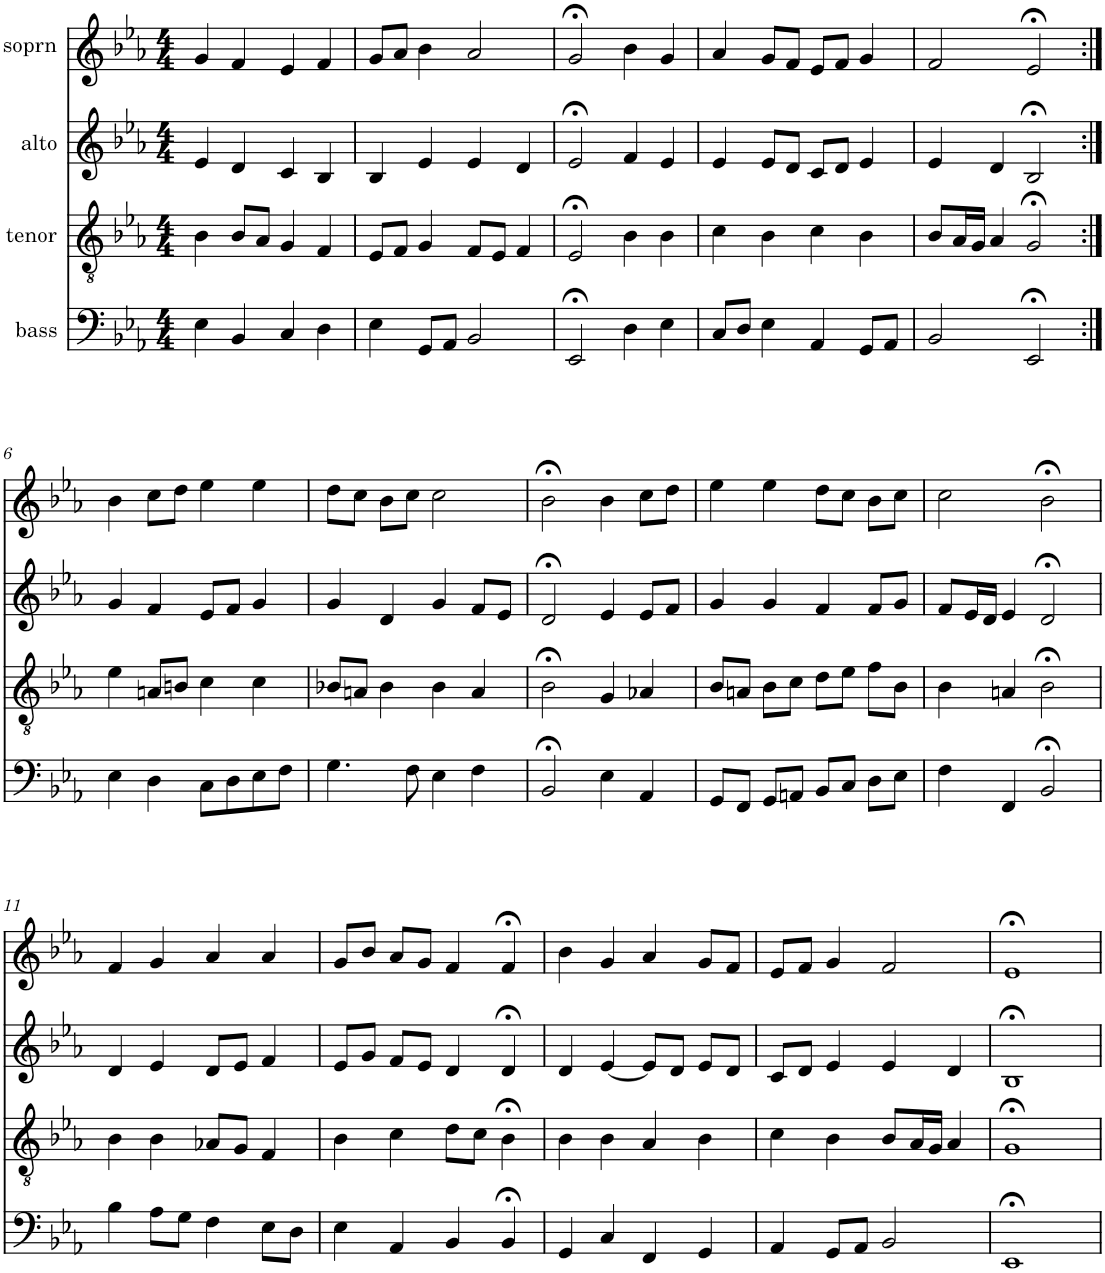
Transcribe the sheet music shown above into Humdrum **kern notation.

**kern	**kern	**kern	**kern
*part4	*part3	*part2	*part1
*staff4	*staff3	*staff2	*staff1
*I"bass	*I"tenor	*I"alto	*I"soprn
*clefF4	*clefGv2	*clefG2	*clefG2
*k[b-e-a-]	*k[b-e-a-]	*k[b-e-a-]	*k[b-e-a-]
*E-:	*E-:	*E-:	*E-:
*M4/4	*M4/4	*M4/4	*M4/4
=1	=1	=1	=1
4E-\	4B-\	4e-/	4g/
4BB-/	8B-/L	4d/	4f/
.	8A-/J	.	.
4C/	4G/	4c/	4e-/
4D\	4F/	4B-/	4f/
=2	=2	=2	=2
4E-\	8E-/L	4B-/	8g/L
.	8F/J	.	8a-/J
8GG/L	4G/	4e-/	4b-\
8AA-/J	.	.	.
2BB-/	8F/L	4e-/	2a-/
.	8E-/J	.	.
.	4F/	4d/	.
=3	=3	=3	=3
2EE-;</	2E-;</	2e-;</	2g;</
4D\	4B-\	4f/	4b-\
4E-\	4B-\	4e-/	4g/
=4	=4	=4	=4
8C/L	4c\	4e-/	4a-/
8D/J	.	.	.
4E-\	4B-\	8e-/L	8g/L
.	.	8d/J	8f/J
4AA-/	4c\	8c/L	8e-/L
.	.	8d/J	8f/J
8GG/L	4B-\	4e-/	4g/
8AA-/J	.	.	.
=5	=5	=5	=5
2BB-/	8B-/L	4e-/	2f/
.	16A-/L	.	.
.	16G/JJ	.	.
.	4A-/	4d/	.
2EE-;</	2G;</	2B-;</	2e-;</
!!LO:LB:g=z
=6:|!	=6:|!	=6:|!	=6:|!
4E-\	4e-\	4g/	4b-\
4D\	8An/L	4f/	8cc\L
.	8Bn/J	.	8dd\J
8C\L	4c\	8e-/L	4ee-\
8D\	.	8f/J	.
8E-\	4c\	4g/	4ee-\
8F\J	.	.	.
=7	=7	=7	=7
4.G\	8B-X/L	4g/	8dd\L
.	8An/J	.	8cc\J
.	4B-\	4d/	8b-\L
8F\	.	.	8cc\J
4E-\	4B-\	4g/	2cc\
4F\	4A/	8f/L	.
.	.	8e-/J	.
=8	=8	=8	=8
2BB-;</	2B-;<\	2d;</	2b-;<\
4E-\	4G/	4e-/	4b-\
4AA-/	4A-X/	8e-/L	8cc\L
.	.	8f/J	8dd\J
=9	=9	=9	=9
8GG/L	8B-/L	4g/	4ee-\
8FF/J	8An/J	.	.
8GG/L	8B-\L	4g/	4ee-\
8AAn/J	8c\J	.	.
8BB-/L	8d\L	4f/	8dd\L
8C/J	8e-\J	.	8cc\J
8D\L	8f\L	8f/L	8b-\L
8E-\J	8B-\J	8g/J	8cc\J
=10	=10	=10	=10
4F\	4B-\	8f/L	2cc\
.	.	16e-/L	.
.	.	16d/JJ	.
4FF/	4An/	4e-/	.
2BB-;</	2B-;<\	2d;</	2b-;<\
!!LO:LB:g=z
=11	=11	=11	=11
4B-\	4B-\	4d/	4f/
8A-\L	4B-\	4e-/	4g/
8G\J	.	.	.
4F\	8A-X/L	8d/L	4a-/
.	8G/J	8e-/J	.
8E-\L	4F/	4f/	4a-/
8D\J	.	.	.
=12	=12	=12	=12
4E-\	4B-\	8e-/L	8g/L
.	.	8g/J	8b-/J
4AA-/	4c\	8f/L	8a-/L
.	.	8e-/J	8g/J
4BB-/	8d\L	4d/	4f/
.	8c\J	.	.
4BB-;</	4B-;<\	4d;</	4f;</
=13	=13	=13	=13
4GG/	4B-\	4d/	4b-\
4C/	4B-\	[4e-/	4g/
4FF/	4A-/	8e-/L]	4a-/
.	.	8d/J	.
4GG/	4B-\	8e-/L	8g/L
.	.	8d/J	8f/J
=14	=14	=14	=14
4AA-/	4c\	8c/L	8e-/L
.	.	8d/J	8f/J
8GG/L	4B-\	4e-/	4g/
8AA-/J	.	.	.
2BB-/	8B-/L	4e-/	2f/
.	16A-/L	.	.
.	16G/JJ	.	.
.	4A-/	4d/	.
=15	=15	=15	=15
1EE-;<	1G;<	1B-;<	1e-;<
=	=	=	=
*-	*-	*-	*-
